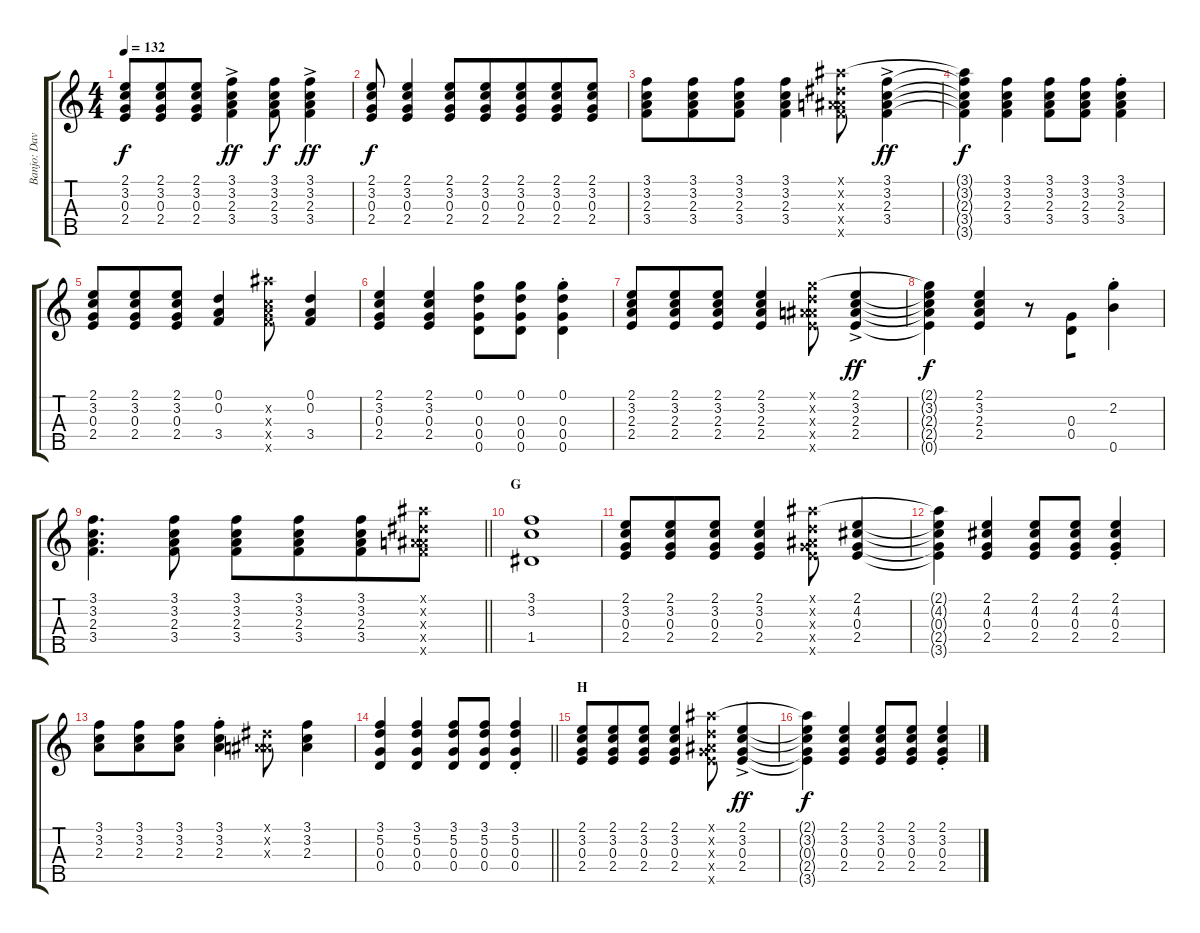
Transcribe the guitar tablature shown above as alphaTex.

\track ("Banjo: Davey Johnstone" "Banjo: Dav") {instrument banjo}
\staff {score tabs}
\tuning (D4 A3 G3 D3 G4) {hide}
\displaytranspose 12
\ts (4 4)
\tempo 132
\clef g2
\ks c
(2.1 3.2 0.3 2.4).8{dy f} (2.1 3.2 0.3 2.4).8{beam merge} (2.1 3.2 0.3 2.4).8 (3.1{ac} 3.2{ac} 2.3{ac} 3.4{ac}).4{dy ff} (3.1 3.2 2.3 3.4).8{dy f} (3.1{ac} 3.2{ac} 2.3{ac} 3.4{ac}).4{dy ff} |
(2.1 3.2 0.3 2.4).8{dy f} (2.1 3.2 0.3 2.4).4 (2.1 3.2 0.3 2.4).8{beam merge} (2.1 3.2 0.3 2.4).8 (2.1 3.2 0.3 2.4).8{beam merge} (2.1 3.2 0.3 2.4).8 (2.1 3.2 0.3 2.4).8 |
(3.1 3.2 2.3 3.4).8 (3.1 3.2 2.3 3.4).8{beam merge} (3.1 3.2 2.3 3.4).8 (3.1 3.2 2.3 3.4).4 (1.1{x} 1.2{x} 2.3{x} 3.4{x} 3.5{x}).8 (3.1{ac} 3.2{ac} 2.3{ac} 3.4{ac}).4{dy ff} |
(3.1{t} 3.2{t} 2.3{t} 3.4{t} 3.5{t}).4{dy f} (3.1 3.2 2.3 3.4).4 (3.1 3.2 2.3 3.4).8 (3.1 3.2 2.3 3.4).8{beam merge} (3.1{st} 3.2{st} 2.3{st} 3.4{st}).4 |
(2.1 3.2 0.3 2.4).8 (2.1 3.2 0.3 2.4).8{beam merge} (2.1 3.2 0.3 2.4).8 (0.1 0.2 3.4).4 (3.2{x} 2.3{x} 3.4{x} 3.5{x}).8 (0.1 0.2 3.4).4 |
(2.1 3.2 0.3 2.4).4 (2.1 3.2 0.3 2.4).4 (0.1 0.3 0.4 0.5).8 (0.1 0.3 0.4 0.5).8{beam merge} (0.1{st} 0.3{st} 0.4{st} 0.5{st}).4 |
(2.1 3.2 2.3 2.4).8 (2.1 3.2 2.3 2.4).8{beam merge} (2.1 3.2 2.3 2.4).8 (2.1 3.2 2.3 2.4).4 (0.1{x} 1.2{x} 2.3{x} 2.4{x} 0.5{x}).8 (2.1{ac} 3.2{ac} 2.3{ac} 2.4{ac}).4{dy ff} |
(2.1{t} 3.2{t} 2.3{t} 2.4{t} 0.5{t}).4{dy f} (2.1 3.2 2.3 2.4).4 r.8 (0.3 0.4).8{beam merge} (2.2{st} 0.5{st}).4 |
\barLineRight lightlight
(3.1 3.2 2.3 3.4).4{d} (3.1 3.2 2.3 3.4).8{beam split} (3.1 3.2 2.3 3.4).8 (3.1 3.2 2.3 3.4).8{beam merge} (3.1 3.2 2.3 3.4).8 (1.1{x} 1.2{x} 2.3{x} 3.4{x} 3.5{x}).8 |
\section ("" "G")
(3.1 3.2 1.4).1 |
(2.1 3.2 0.3 2.4).8 (2.1 3.2 0.3 2.4).8{beam merge} (2.1 3.2 0.3 2.4).8 (2.1 3.2 0.3 2.4).4 (0.1{x} 1.2{x} 0.3{x} 2.4{x} 3.5{x}).8 (2.1 4.2 0.3 2.4).4 |
(2.1{t} 4.2{t} 0.3{t} 2.4{t} 3.5{t}).4 (2.1 4.2 0.3 2.4).4 (2.1 4.2 0.3 2.4).8 (2.1 4.2 0.3 2.4).8 (2.1{st} 4.2{st} 0.3{st} 2.4{st}).4 |
(3.1 3.2 2.3).8 (3.1 3.2 2.3).8{beam merge} (3.1 3.2 2.3).8 (3.1{st} 3.2{st} 2.3{st}).4 (1.1{x} 1.2{x} 2.3{x}).8 (3.1 3.2 2.3).4 |
\barLineRight lightlight
(3.1 5.2 0.3 0.4).4 (3.1 5.2 0.3 0.4).4 (3.1 5.2 0.3 0.4).8 (3.1 5.2 0.3 0.4).8{beam merge} (3.1{st} 5.2{st} 0.3{st} 0.4{st}).4 |
\section ("" "H")
(2.1 3.2 0.3 2.4).8 (2.1 3.2 0.3 2.4).8{beam merge} (2.1 3.2 0.3 2.4).8 (2.1 3.2 0.3 2.4).4 (0.1{x} 1.2{x} 0.3{x} 2.4{x} 3.5{x}).8 (2.1{ac} 3.2{ac} 0.3{ac} 2.4{ac}).4{dy ff} |
(2.1{t} 3.2{t} 0.3{t} 2.4{t} 3.5{t}).4{dy f} (2.1 3.2 0.3 2.4).4 (2.1 3.2 0.3 2.4).8 (2.1 3.2 0.3 2.4).8{beam merge} (2.1{st} 3.2{st} 0.3{st} 2.4{st}).4
